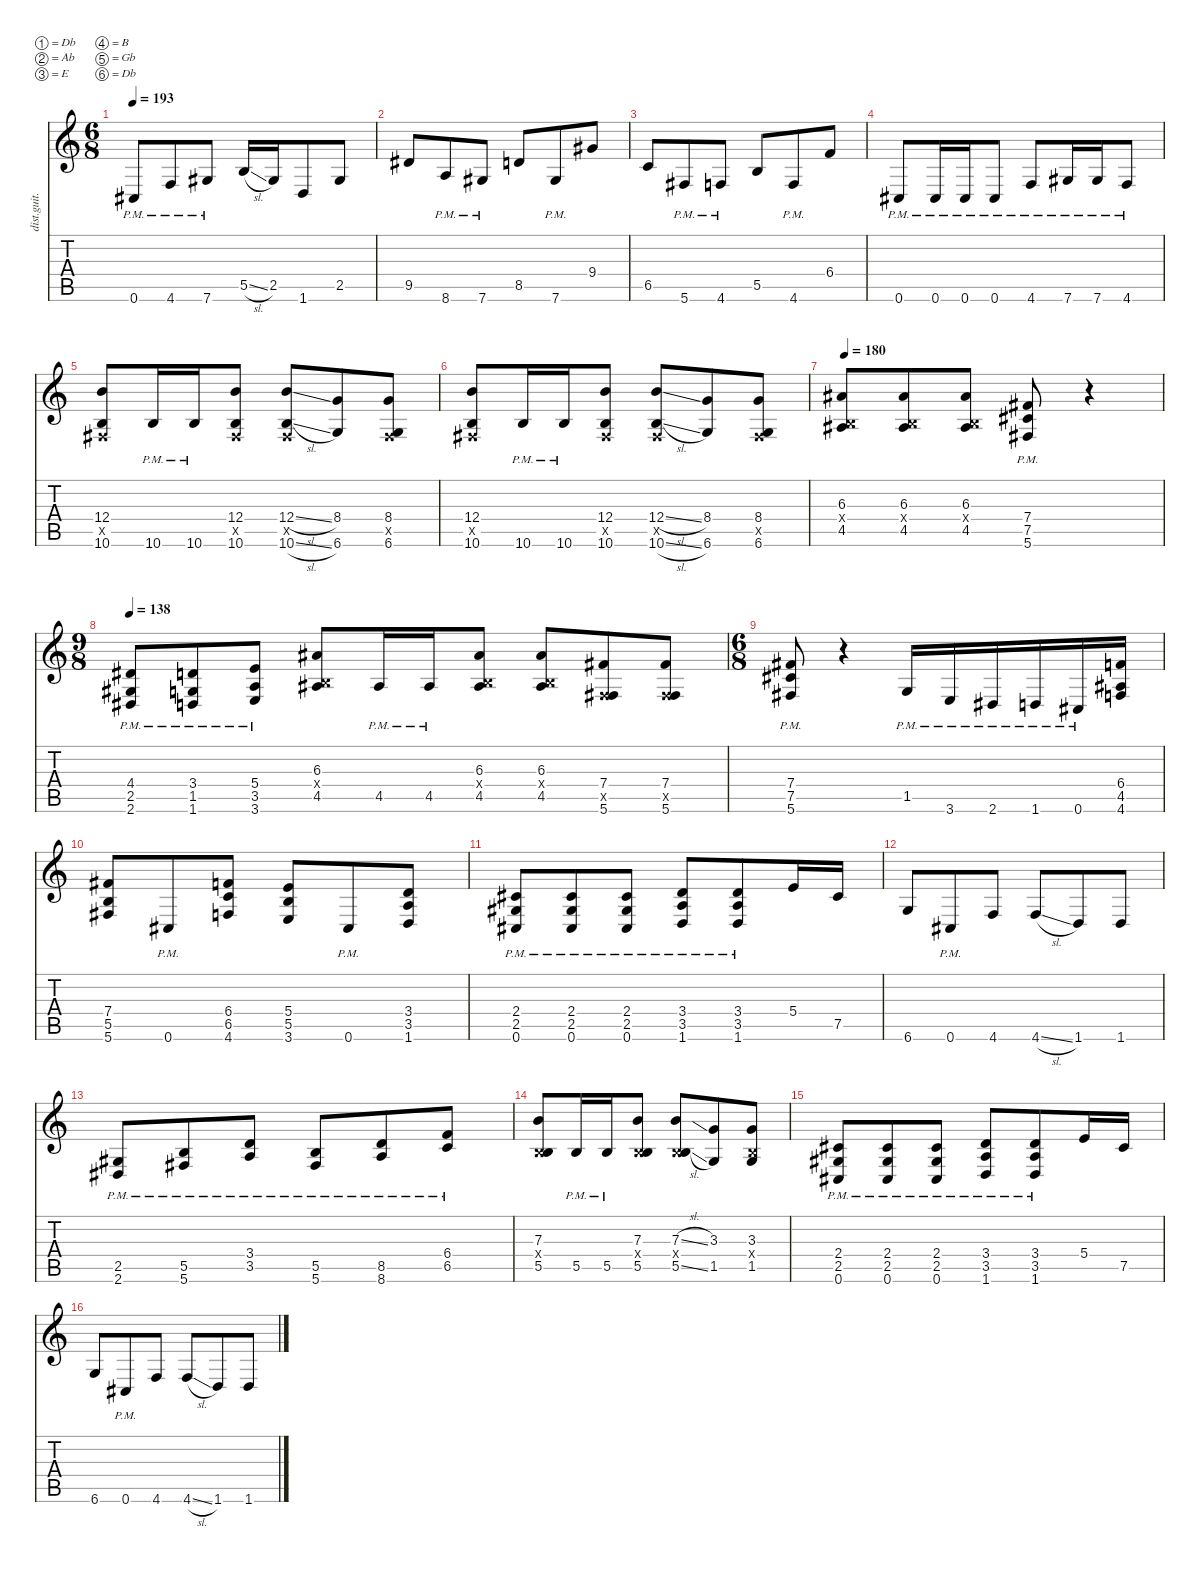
\defaultSystemsLayout 4
\hideDynamics
\bracketExtendMode nobrackets
\otherSystemsTrackNameOrientation horizontal
\track ("D. Waring Gtr." "dist.guit.") {instrument distortionguitar}
\staff {score tabs}
\tuning (Db4 Ab3 E3 B2 Gb2 Db2)
\ts (6 8)
\tempo 193
\clef g2
\ks c
0.6{pm acc #}.8{dy f beam Up} 4.6{pm}.8{beam Up} 7.6{pm acc #}.8{beam Up} 5.5{sl}.16{beam Up} 2.5{acc #}.16{beam Up} 1.6.8{beam Up} 2.5{acc #}.8{beam Up} |
9.5{acc #}.8{beam Up} 8.6{pm}.8{beam Up} 7.6{pm acc #}.8{beam Up} 8.5.8{beam Up} 7.6{pm acc #}.8{beam Up} 9.4{acc #}.8{beam Up} |
6.5.8{beam Up} 5.6{pm acc #}.8{beam Up} 4.6{pm}.8{beam Up} 5.5.8{beam Up} 4.6{pm}.8{beam Up} 6.4.8{beam Up} |
0.6{pm acc #}.8{beam Up} 0.6{pm acc #}.16{beam Up} 0.6{pm acc #}.16{beam Up} 0.6{pm acc #}.8{beam Up} 4.6{pm}.8{beam Up} 7.6{pm acc #}.16{beam Up} 7.6{pm acc #}.16{beam Up} 4.6{pm}.8{beam Up} |
(12.4 0.5{x acc #} 10.6).8{beam Up} 10.6{pm}.16{beam Up} 10.6{pm}.16{beam Up} (12.4 0.5{x acc #} 10.6).8{beam Up} (12.4{sl} 0.5{x acc #} 10.6{sl}).8{beam Up} (8.4 6.6).8{beam Up} (8.4 0.5{x acc #} 6.6).8{beam Up} |
(12.4 0.5{x acc #} 10.6).8{beam Up} 10.6{pm}.16{beam Up} 10.6{pm}.16{beam Up} (12.4 0.5{x acc #} 10.6).8{beam Up} (12.4{sl} 0.5{x acc #} 10.6{sl}).8{beam Up} (8.4 6.6).8{beam Up} (8.4 0.5{x acc #} 6.6).8{beam Up} |
\tempo 180
(6.3{acc #} 0.4{x} 4.5{acc #}).8{beam Up} (6.3{acc #} 0.4{x} 4.5{acc #}).8{beam Up} (6.3{acc #} 0.4{x} 4.5{acc #}).8{beam Up} (7.4{pm acc #} 7.5{pm acc #} 5.6{pm acc #}).8{beam Up} r.4{beam Up} |
\ts (9 8)
\beaming (8 3 3 3)
\tempo 138
(4.4{pm acc #} 2.5{pm acc #} 2.6{pm acc #}).8{beam Up} (3.4{pm} 1.5{pm} 1.6{pm}).8{beam Up} (5.4{pm} 3.5{pm} 3.6{pm}).8{beam Up} (6.3{acc #} 0.4{x} 4.5{acc #}).8{beam Up} 4.5{pm acc #}.16{beam Up} 4.5{pm acc #}.16{beam Up} (6.3{acc #} 0.4{x} 4.5{acc #}).8{beam Up} (6.3{acc #} 0.4{x} 4.5{acc #}).8{beam Up} (7.4{acc #} 0.5{x acc #} 5.6{acc #}).8{beam Up} (7.4{acc #} 0.5{x acc #} 5.6{acc #}).8{beam Up} |
\ts (6 8)
\beaming (8 3 3)
(7.4{pm acc #} 7.5{pm acc #} 5.6{pm acc #}).8{beam Up} r.4{beam Up} 1.5{pm}.16{beam Up} 3.6{pm}.16{beam Up} 2.6{pm acc #}.16{beam Up} 1.6{pm}.16{beam Up} 0.6{pm acc #}.16{beam Up} (6.4 4.5{acc #} 4.6).16{beam Up} |
(7.4{acc #} 5.5 5.6{acc #}).8{beam Up} 0.6{pm acc #}.8{beam Up} (6.4 6.5 4.6).8{beam Up} (5.4 5.5 3.6).8{beam Up} 0.6{pm acc #}.8{beam Up} (3.4 3.5 1.6).8{beam Up} |
(2.4{pm acc #} 2.5{pm acc #} 0.6{pm acc #}).8{beam Up} (2.4{pm acc #} 2.5{pm acc #} 0.6{pm acc #}).8{beam Up} (2.4{pm acc #} 2.5{pm acc #} 0.6{pm acc #}).8{beam Up} (3.4{pm} 3.5{pm} 1.6{pm}).8{beam Up} (3.4{pm} 3.5{pm} 1.6{pm}).8{beam Up} 5.4.16{beam Up} 7.5{acc #}.16{beam Up} |
6.6.8{beam Up} 0.6{pm acc #}.8{beam Up} 4.6.8{beam Up} 4.6{sl}.8{beam Up} 1.6.8{beam Up} 1.6.8{beam Up} |
(2.5{pm acc #} 2.6{pm acc #}).8{beam Up} (5.5{pm} 5.6{pm acc #}).8{beam Up} (3.4{pm} 3.5{pm}).8{beam Up} (5.5{pm} 5.6{pm acc #}).8{beam Up} (8.5{pm} 8.6{pm}).8{beam Up} (6.4{pm} 6.5{pm}).8{beam Up} |
(7.3 0.4{x} 5.5).8{beam Up} 5.5{pm}.16{beam Up} 5.5{pm}.16{beam Up} (7.3 0.4{x} 5.5).8{beam Up} (7.3{sl} 0.4{x} 5.5{sl}).8{beam Up} (3.3 1.5).8{beam Up} (3.3 0.4{x} 1.5).8{beam Up} |
(2.4{pm acc #} 2.5{pm acc #} 0.6{pm acc #}).8{beam Up} (2.4{pm acc #} 2.5{pm acc #} 0.6{pm acc #}).8{beam Up} (2.4{pm acc #} 2.5{pm acc #} 0.6{pm acc #}).8{beam Up} (3.4{pm} 3.5{pm} 1.6{pm}).8{beam Up} (3.4{pm} 3.5{pm} 1.6{pm}).8{beam Up} 5.4.16{beam Up} 7.5{acc #}.16{beam Up} |
6.6.8{beam Up} 0.6{pm acc #}.8{beam Up} 4.6.8{beam Up} 4.6{sl}.8{beam Up} 1.6.8{beam Up} 1.6.8{beam Up}
